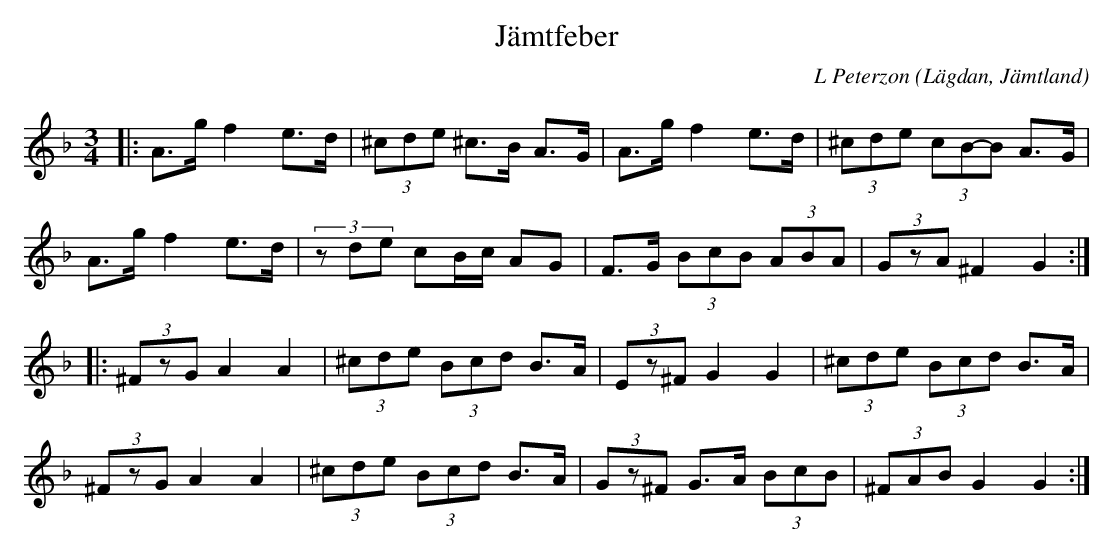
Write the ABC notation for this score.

X:1
T:Jämtfeber
C: L Peterzon
O:Lägdan, Jämtland
M:3/4
L:1/8
K:Dm
|: A>g f2 e>d|(3^cde ^c>B A>G|A>g f2 e>d|(3^cde (3cB-B A>G|
A>g f2 e>d|(3zde cB/c/ AG|F>G (3BcB (3ABA|(3GzA ^F2 G2:|
|:(3^FzG A2 A2|(3^cde (3Bcd B>A|(3Ez^F G2 G2|(3^cde (3Bcd B>A|
(3^FzG A2 A2|(3^cde (3Bcd B>A| (3Gz^F G>A (3BcB|(3^FAB G2 G2:|
